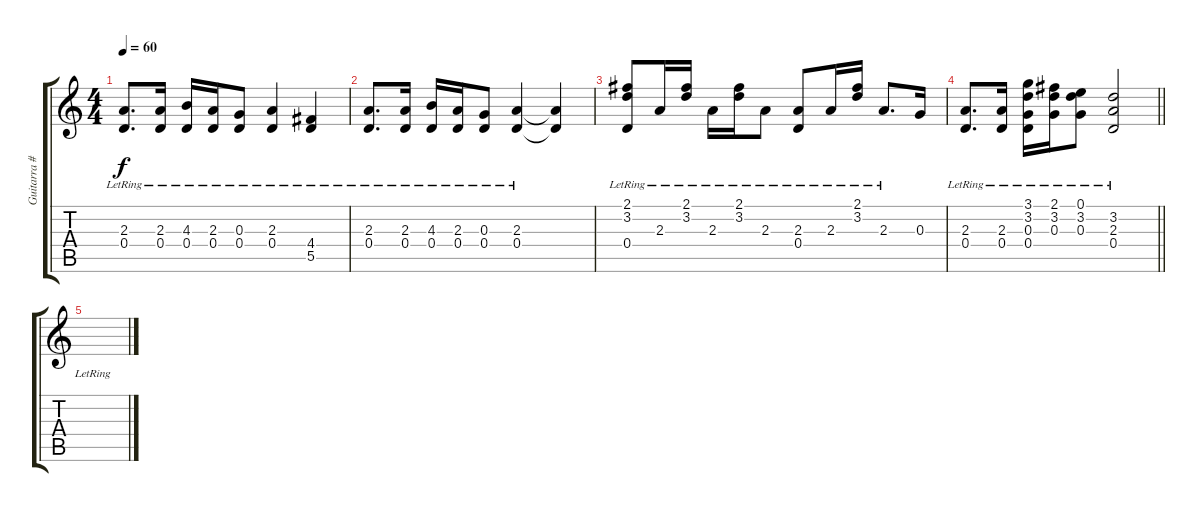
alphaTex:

\track ("Guitarra #1(Henry)" "Guitarra #") {instrument acousticguitarsteel}
\staff {score tabs}
\tuning (E4 B3 G3 D3 A2 E2) {hide}
\ts (4 4)
\section ("" "")
\tempo 60
\clef g2
\ks c
(2.3{lr} 0.4{lr}).8{d dy f} (2.3{lr} 0.4{lr}).16 (4.3{lr} 0.4{lr}).16 (2.3{lr} 0.4{lr}).16 (0.3{lr} 0.4{lr}).8 (2.3{lr} 0.4{lr}).4 (4.4{lr} 5.5{lr}).4 |
(2.3{lr} 0.4{lr}).8{d} (2.3{lr} 0.4{lr}).16 (4.3{lr} 0.4{lr}).16 (2.3{lr} 0.4{lr}).16 (0.3{lr} 0.4{lr}).8 (2.3{lr} 0.4{lr}).4 (2.3{t} 0.4{t}).4 |
(2.1{lr} 3.2{lr} 0.4{lr}).8 2.3{lr}.16 (2.1{lr} 3.2{lr}).16 2.3{lr}.16 (2.1{lr} 3.2{lr}).16 2.3{lr}.8 (2.3{lr} 0.4{lr}).8 2.3{lr}.16 (2.1{lr} 3.2{lr}).16 2.3{lr}.8{d} 0.3.16 |
\barLineRight lightlight
(2.3{lr} 0.4{lr}).8{d} (2.3{lr} 0.4{lr}).16 (3.1{lr} 3.2{lr} 0.3{lr} 0.4{lr}).16 (2.1{lr} 3.2{lr} 0.3{lr}).16 (0.1{lr} 3.2{lr} 0.3{lr}).8 (3.2{lr} 2.3{lr} 0.4{lr}).2 |
\section ("" "")
